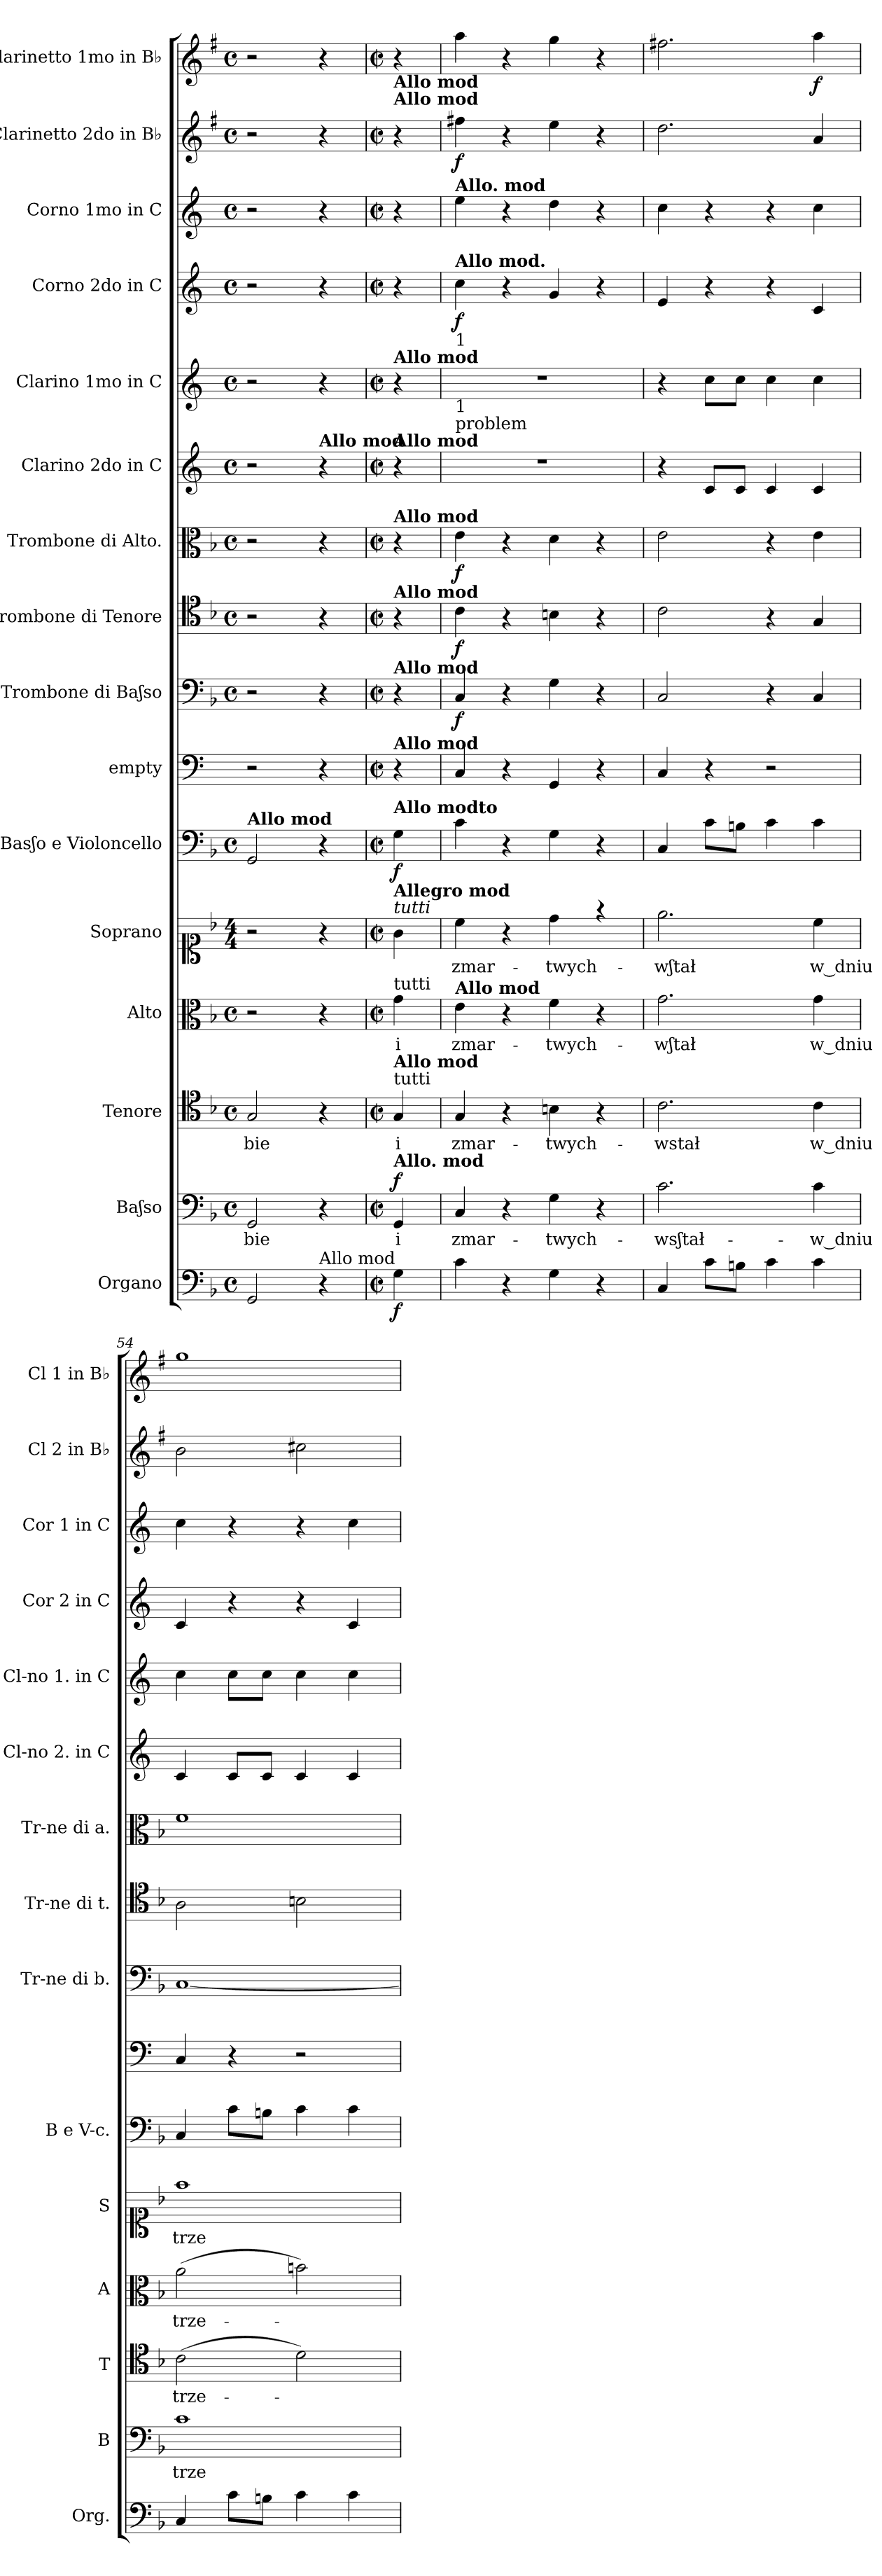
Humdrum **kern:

**kern	**dynam	**kern	**text	**dynam	**kern	**text	**dynam	**kern	**text	**dynam	**kern	**text	**dynam	**kern	**dynam	**kern	**dynam	**kern	**dynam	**kern	**dynam	**kern	**dynam	**kern	**dynam	**kern	**dynam	**kern	**dynam	**kern	**dynam	**kern	**dynam	**kern	**dynam
*part16	*part16	*part15	*part15	*part15	*part14	*part14	*part14	*part13	*part13	*part13	*part12	*part12	*part12	*part11	*part11	*part10	*part10	*part9	*part9	*part8	*part8	*part7	*part7	*part6	*part6	*part5	*part5	*part4	*part4	*part3	*part3	*part2	*part2	*part1	*part1
*staff16	*staff16	*staff15	*staff15	*staff15	*staff14	*staff14	*staff14	*staff13	*staff13	*staff13	*staff12	*staff12	*staff12	*staff11	*staff11	*staff10	*staff10	*staff9	*staff9	*staff8	*staff8	*staff7	*staff7	*staff6	*staff6	*staff5	*staff5	*staff4	*staff4	*staff3	*staff3	*staff2	*staff2	*staff1	*staff1
*I"Organo	*	*I"Baʃso	*	*	*I"Tenore	*	*	*I"Alto	*	*	*I"Soprano	*	*	*I"Basʃo e Violoncello	*	*I"empty	*	*I"Trombone di Baʃso	*	*I"Trombone di Tenore	*	*I"Trombone di Alto.	*	*I"Clarino 2do in C	*	*I"Clarino 1mo in C	*	*I"Corno 2do in C	*	*I"Corno 1mo in C	*	*I"Clarinetto 2do in B♭	*	*I"Clarinetto 1mo in B♭	*
*I'Org.	*	*I'B	*	*	*I'T	*	*	*I'A	*	*	*I'S	*	*	*I'B e V-c.	*	*	*	*I'Tr-ne di b.	*	*I'Tr-ne di t.	*	*I'Tr-ne di a.	*	*I'Cl-no 2. in C	*	*I'Cl-no 1. in C	*	*I'Cor 2 in C	*	*I'Cor 1 in C	*	*I'Cl 2 in B♭	*	*I'Cl 1 in B♭	*
*clefF4	*	*clefF4	*	*	*clefC4	*	*	*clefC3	*	*	*clefC1	*	*	*clefF4	*	*clefF4	*	*clefF4	*	*clefC4	*	*clefC3	*	*clefG2	*	*clefG2	*	*clefG2	*	*clefG2	*	*clefG2	*	*clefG2	*
*	*	*	*	*	*	*	*	*	*	*	*	*	*	*	*	*	*	*	*	*	*	*	*	*ITrd-3c-5	*	*ITrd-3c-5	*	*ITrd4c7	*	*ITrd4c7	*	*ITrd1c2	*	*ITrd1c2	*
*k[b-]	*	*k[b-]	*	*	*k[b-]	*	*	*k[b-]	*	*	*k[b-]	*	*	*k[b-]	*	*	*	*k[b-]	*	*k[b-]	*	*k[b-]	*	*k[b-]	*	*k[b-]	*	*k[b-]	*	*k[b-]	*	*k[b-]	*	*k[b-]	*
*F:	*	*F:	*	*	*F:	*	*	*F:	*	*	*F:	*	*	*F:	*	*	*	*F:	*	*F:	*	*F:	*	*F:	*	*F:	*	*F:	*	*F:	*	*F:	*	*F:	*
*M4/4	*	*M4/4	*	*	*M4/4	*	*	*M4/4	*	*	*M4/4	*	*	*M4/4	*	*	*	*M4/4	*	*M4/4	*	*M4/4	*	*M4/4	*	*M4/4	*	*M4/4	*	*M4/4	*	*M4/4	*	*M4/4	*
*met(c)	*	*met(c)	*	*	*met(c)	*	*	*met(c)	*	*	*	*	*	*met(c)	*	*	*	*met(c)	*	*met(c)	*	*met(c)	*	*met(c)	*	*met(c)	*	*met(c)	*	*met(c)	*	*met(c)	*	*met(c)	*
=	=	=	=	=	=	=	=	=	=	=	=	=	=	=	=	=	=	=	=	=	=	=	=	=	=	=	=	=	=	=	=	=	=	=	=
!	!	!	!	!	!	!	!	!	!	!	!	!	!	!LO:TX:a:B:t=Allo mod	!	!	!	!	!	!	!	!	!	!	!	!	!	!	!	!	!	!	!	!	!
2GG/	.	2GG/	-bie	.	2G/	-bie	.	2r	.	.	2r	.	.	2GG/	.	2r	.	2r	.	2r	.	2r	.	2r	.	2r	.	2r	.	2r	.	2r	.	2r	.
!	!	!	!	!	!	!	!	!	!	!	!	!	!	!	!	!	!	!	!	!	!	!	!	!LO:TX:a:B:t=Allo mod	!	!	!	!	!	!	!	!	!	!	!
!LO:TX:a:t=Allo mod	!	!	!	!	!	!	!	!	!	!	!	!	!	!	!	!	!	!	!	!	!	!	!	!	!	!	!	!	!	!	!	!	!	!	!
4r	.	4r	.	.	4r	.	.	4r	.	.	4r	.	.	4r	.	4r	.	4r	.	4r	.	4r	.	4r	.	4r	.	4r	.	4r	.	4r	.	4r	.
=51	=51	=51	=51	=51	=51	=51	=51	=51	=51	=51	=51	=51	=51	=51	=51	=51	=51	=51	=51	=51	=51	=51	=51	=51	=51	=51	=51	=51	=51	=51	=51	=51	=51	=51	=51
*M2/2	*	*M2/2	*	*	*M2/2	*	*	*M2/2	*	*	*M2/2	*	*	*M2/2	*	*M2/2	*	*M2/2	*	*M2/2	*	*M2/2	*	*M2/2	*	*M2/2	*	*M2/2	*	*M2/2	*	*M2/2	*	*M2/2	*
*met(c|)	*	*met(c|)	*	*	*met(c|)	*	*	*met(c|)	*	*	*met(c|)	*	*	*met(c|)	*	*met(c|)	*	*met(c|)	*	*met(c|)	*	*met(c|)	*	*met(c|)	*	*met(c|)	*	*met(c|)	*	*met(c|)	*	*met(c|)	*	*met(c|)	*
!	!	!	!	!	!	!	!	!	!	!	!	!	!	!	!	!	!	!	!	!	!	!	!	!	!	!	!	!	!	!	!	!	!	!LO:TX:b:B:t=Allo mod	!
!	!	!	!	!	!	!	!	!	!	!	!	!	!	!	!	!	!	!	!	!	!	!	!	!	!	!	!	!	!	!	!	!LO:TX:a:B:t=Allo mod	!	!	!
!	!	!	!	!	!	!	!	!	!	!	!	!	!	!	!	!	!	!	!	!	!	!	!	!	!	!LO:TX:a:B:t=Allo mod	!	!	!	!	!	!	!	!	!
!	!	!	!	!	!	!	!	!	!	!	!	!	!	!	!	!	!	!	!	!	!	!	!	!LO:TX:a:B:t=Allo mod	!	!	!	!	!	!	!	!	!	!	!
!	!	!	!	!	!	!	!	!	!	!	!	!	!	!	!	!	!	!	!	!	!	!LO:TX:a:B:t=Allo mod	!	!	!	!	!	!	!	!	!	!	!	!	!
!	!	!	!	!	!	!	!	!	!	!	!	!	!	!	!	!	!	!	!	!LO:TX:a:B:t=Allo mod	!	!	!	!	!	!	!	!	!	!	!	!	!	!	!
!	!	!	!	!	!	!	!	!	!	!	!	!	!	!	!	!	!	!LO:TX:a:B:t=Allo mod	!	!	!	!	!	!	!	!	!	!	!	!	!	!	!	!	!
!	!	!	!	!	!	!	!	!	!	!	!	!	!	!	!	!LO:TX:a:B:t=Allo mod	!	!	!	!	!	!	!	!	!	!	!	!	!	!	!	!	!	!	!
!	!	!	!	!	!	!	!	!	!	!	!	!	!	!LO:TX:a:B:t=Allo modto	!	!	!	!	!	!	!	!	!	!	!	!	!	!	!	!	!	!	!	!	!
!	!	!	!	!	!	!	!	!	!	!	!LO:TX:a:i:t=tutti	!	!	!	!	!	!	!	!	!	!	!	!	!	!	!	!	!	!	!	!	!	!	!	!
!	!	!	!	!	!	!	!	!	!	!	!LO:TX:a:B:t=Allegro mod	!	!	!	!	!	!	!	!	!	!	!	!	!	!	!	!	!	!	!	!	!	!	!	!
!	!	!	!	!	!	!	!	!LO:TX:a:t=tutti	!	!	!	!	!	!	!	!	!	!	!	!	!	!	!	!	!	!	!	!	!	!	!	!	!	!	!
!	!	!	!	!	!LO:TX:a:t=tutti	!	!	!	!	!	!	!	!	!	!	!	!	!	!	!	!	!	!	!	!	!	!	!	!	!	!	!	!	!	!
!	!	!	!	!	!LO:TX:a:B:t=Allo mod	!	!	!	!	!	!	!	!	!	!	!	!	!	!	!	!	!	!	!	!	!	!	!	!	!	!	!	!	!	!
!	!	!LO:TX:a:B:t=Allo. mod	!	!	!	!	!	!	!	!	!	!	!	!	!	!	!	!	!	!	!	!	!	!	!	!	!	!	!	!	!	!	!	!	!
!	!LO:DY:b	!	!	!LO:DY:b	!	!	!LO:DY:a	!	!	!LO:DY:b	!	!	!LO:DY:b	!	!LO:DY:b	!	!	!	!	!	!	!	!	!	!	!	!	!	!	!	!	!	!	!	!
4G\	f	4GG/	i	f	4G/	i	for	4g\	i	for	4g\	.	for	4G\	f	4r	.	4r	.	4r	.	4r	.	4r	.	4r	.	4r	.	4r	.	4r	.	4r	.
=52	=52	=52	=52	=52	=52	=52	=52	=52	=52	=52	=52	=52	=52	=52	=52	=52	=52	=52	=52	=52	=52	=52	=52	=52	=52	=52	=52	=52	=52	=52	=52	=52	=52	=52	=52
!	!	!	!	!	!	!	!	!	!	!	!	!	!	!	!	!	!	!	!	!	!	!	!	!	!	!	!	!	!	!LO:TX:a:B:t=Allo. mod	!	!	!	!	!
!	!	!	!	!	!	!	!	!	!	!	!	!	!	!	!	!	!	!	!	!	!	!	!	!	!	!	!	!LO:TX:a:B:t=Allo mod.	!	!	!	!	!	!	!
!	!	!	!	!	!	!	!	!	!	!	!	!	!	!	!	!	!	!	!	!	!	!	!	!	!	!LO:TX:a:t=1	!	!	!	!	!	!	!	!	!
!	!	!	!	!	!	!	!	!	!	!	!	!	!	!	!	!	!	!	!	!	!	!	!	!LO:TX:a:t=problem	!	!	!	!	!	!	!	!	!	!	!
!	!	!	!	!	!	!	!	!	!	!	!	!	!	!	!	!	!	!	!	!	!	!	!	!LO:TX:a:t=1	!	!	!	!	!	!	!	!	!	!	!
!	!	!	!	!	!	!	!	!LO:TX:a:B:t=Allo mod	!	!	!	!	!	!	!	!	!	!	!	!	!	!	!	!	!	!	!	!	!	!	!	!	!	!	!
4c\	.	4C/	zmar-	.	4G/	zmar-	.	4e\	zmar-	.	4cc\	zmar-	.	4c\	.	4C	for	4C/	f	4c\	f	4e\	f	1r	.	1r	.	4f\	f	4a\	ffor	4een\	f	4gg\	.
4r	.	4r	.	.	4r	.	.	4r	.	.	4r	.	.	4r	.	4r	.	4r	.	4r	.	4r	.	.	.	.	.	4r	.	4r	.	4r	.	4r	.
4G\	.	4G\	-twych-	.	4Bn\	-twych-	.	4f\	-twych-	.	4dd\	-twych-	.	4G\	.	4GG	.	4G\	.	4Bn\	.	4d\	.	.	.	.	.	4c/	.	4g\	.	4dd\	.	4ff\	.
4r	.	4r	.	.	4r	.	.	4r	.	.	4rff	.	.	4r	.	4r	.	4r	.	4r	.	4r	.	.	.	.	.	4r	.	4r	.	4r	.	4r	.
=53	=53	=53	=53	=53	=53	=53	=53	=53	=53	=53	=53	=53	=53	=53	=53	=53	=53	=53	=53	=53	=53	=53	=53	=53	=53	=53	=53	=53	=53	=53	=53	=53	=53	=53	=53
4C/	.	2.c\	-wsʃtał-	.	2.c\	-wstał	.	2.g\	-wʃtał	.	2.ee\	-wʃtał	.	4C/	.	4C	.	2C/	.	2c\	.	2e\	.	4r	.	4r	.	4A/	.	4f\	.	2.cc\	.	2.een\	.
8c\L	.	.	.	.	.	.	.	.	.	.	.	.	.	8c\L	.	4r	.	.	.	.	.	.	.	8f/L	for	8ff\L	for	4r	.	4r	.	.	.	.	.
8Bn\J	.	.	.	.	.	.	.	.	.	.	.	.	.	8Bn\J	.	.	.	.	.	.	.	.	.	8f/J	.	8ff\J	.	.	.	.	.	.	.	.	.
4c\	.	.	.	.	.	.	.	.	.	.	.	.	.	4c\	.	2r	.	4r	.	4r	.	4r	.	4f/	.	4ff\	.	4r	.	4r	.	.	.	.	.
4c\	.	4c\	w_dniu	.	4c\	w_dniu	.	4g\	w_dniu	.	4cc\	w_dniu	.	4c\	.	.	.	4C/	.	4G/	.	4e\	.	4f/	.	4ff\	.	4F/	.	4f\	.	4g/	.	4gg\	f
=54	=54	=54	=54	=54	=54	=54	=54	=54	=54	=54	=54	=54	=54	=54	=54	=54	=54	=54	=54	=54	=54	=54	=54	=54	=54	=54	=54	=54	=54	=54	=54	=54	=54	=54	=54
4C/	.	1c	trze-	.	(2c\	trze-	.	(2a\	trze-	.	1ff	trze-	.	4C/	.	4C	.	[1C	.	2A\	.	1f	.	4f/	.	4ff\	.	4F/	.	4f\	.	2a\	.	1ff	.
8c\L	.	.	.	.	.	.	.	.	.	.	.	.	.	8c\L	.	4r	.	.	.	.	.	.	.	8f/L	.	8ff\L	.	4r	.	4r	.	.	.	.	.
8Bn\J	.	.	.	.	.	.	.	.	.	.	.	.	.	8Bn\J	.	.	.	.	.	.	.	.	.	8f/J	.	8ff\J	.	.	.	.	.	.	.	.	.
4c\	.	.	.	.	2d\)	.	.	2bn\)	.	.	.	.	.	4c\	.	2r	.	.	.	2Bn\	.	.	.	4f/	.	4ff\	.	4r	.	4r	.	2bn\	.	.	.
4c\	.	.	.	.	.	.	.	.	.	.	.	.	.	4c\	.	.	.	.	.	.	.	.	.	4f/	.	4ff\	.	4F/	.	4f\	.	.	.	.	.
=	=	=	=	=	=	=	=	=	=	=	=	=	=	=	=	=	=	=	=	=	=	=	=	=	=	=	=	=	=	=	=	=	=	=	=
*-	*-	*-	*-	*-	*-	*-	*-	*-	*-	*-	*-	*-	*-	*-	*-	*-	*-	*-	*-	*-	*-	*-	*-	*-	*-	*-	*-	*-	*-	*-	*-	*-	*-	*-	*-
